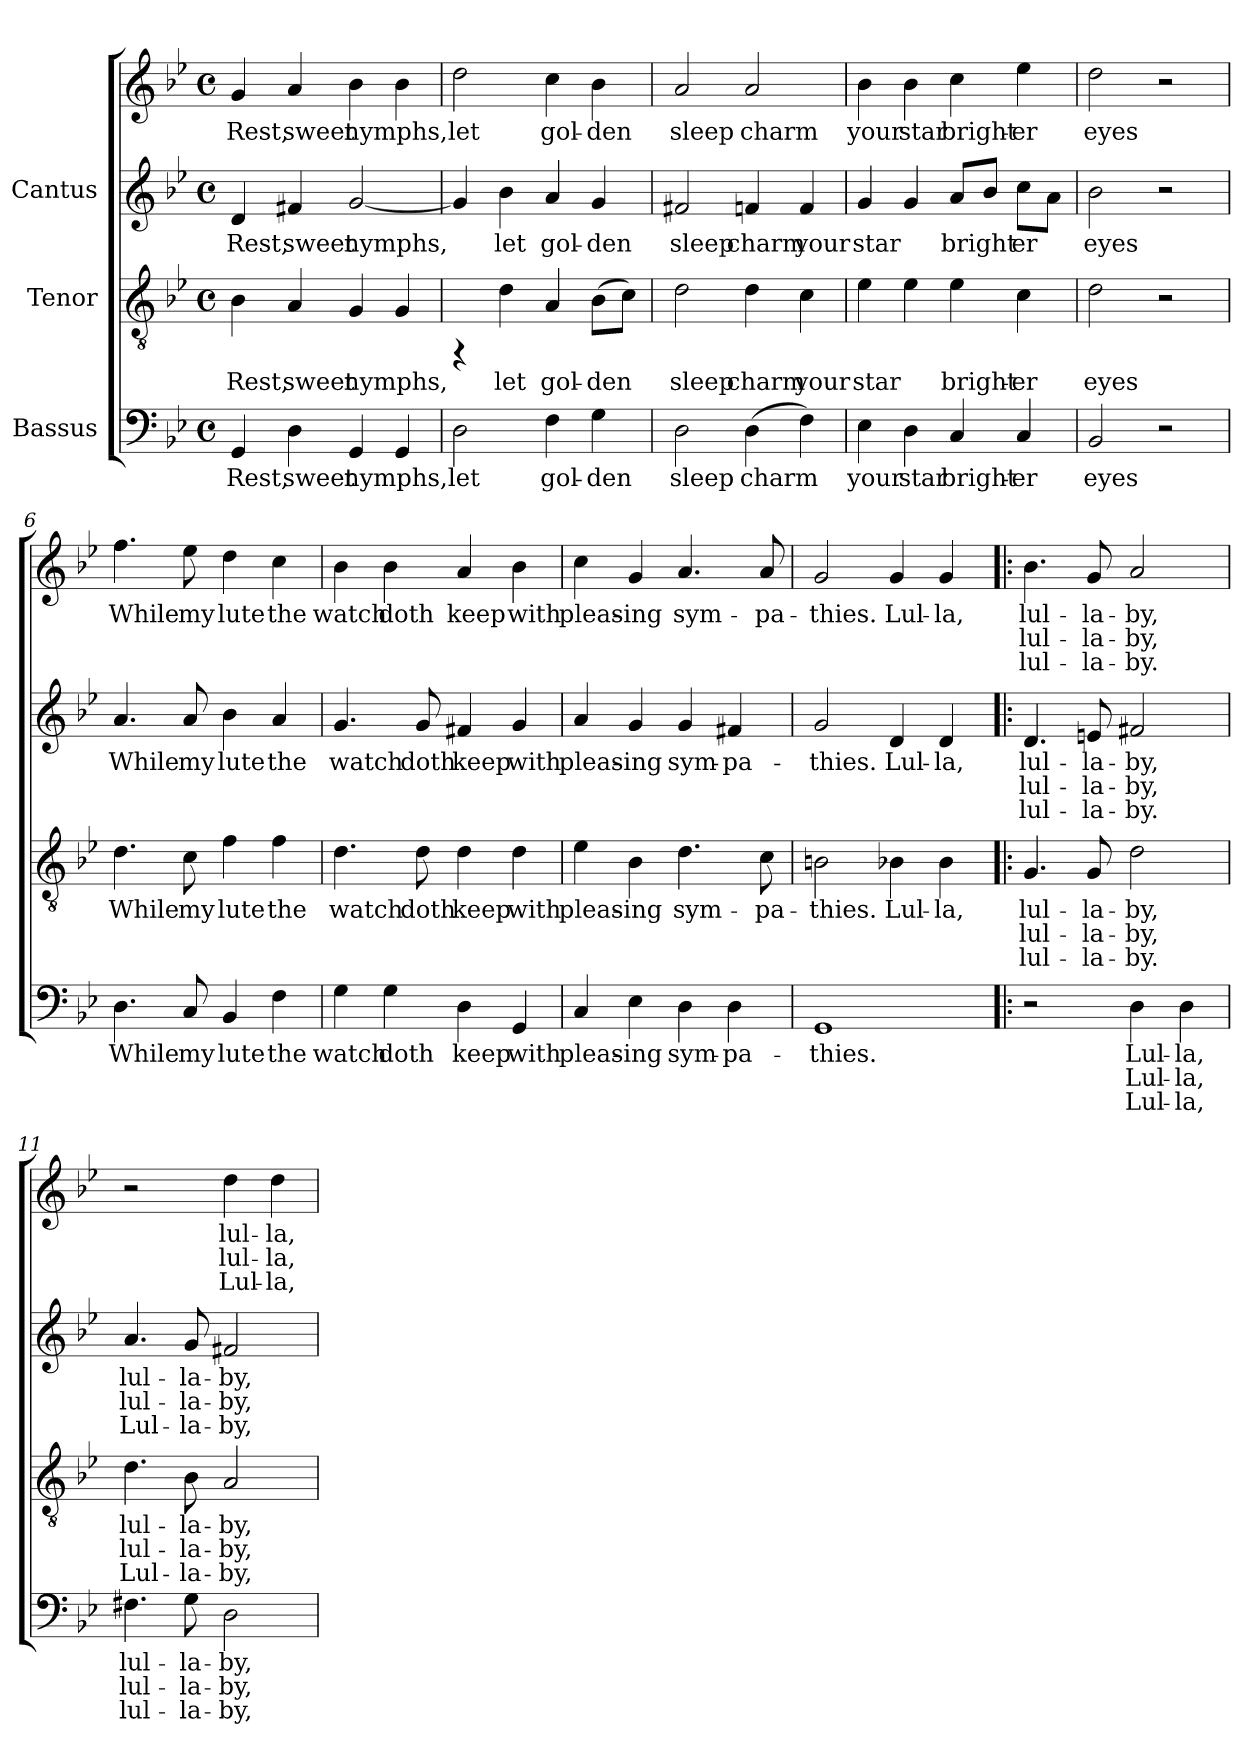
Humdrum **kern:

**kern	**text	**text	**text	**kern	**text	**text	**text	**kern	**text	**text	**text	**kern	**text	**text	**text
*part3	*part3	*part3	*part3	*part2	*part2	*part2	*part2	*part1	*part1	*part1	*part1	*part1	*part1	*part1	*part1
*staff4	*staff4	*staff4	*staff4	*staff3	*staff3	*staff3	*staff3	*staff2	*staff2	*staff2	*staff2	*staff1	*staff1	*staff1	*staff1
*I"Bassus	*	*	*	*I"Tenor	*	*	*	*I"Cantus	*	*	*	*	*	*	*
!!LO:PB:g=z
*stria5	*	*	*	*stria5	*	*	*	*stria5	*	*	*	*stria5	*	*	*
*clefF4	*	*	*	*clefGv2	*	*	*	*clefG2	*	*	*	*clefG2	*	*	*
*k[b-e-]	*	*	*	*k[b-e-]	*	*	*	*k[b-e-]	*	*	*	*k[b-e-]	*	*	*
*B-:	*	*	*	*B-:	*	*	*	*B-:	*	*	*	*B-:	*	*	*
*M4/4	*	*	*	*M4/4	*	*	*	*M4/4	*	*	*	*M4/4	*	*	*
*met(c)	*	*	*	*met(c)	*	*	*	*met(c)	*	*	*	*met(c)	*	*	*
*MM132	*	*	*	*MM132	*	*	*	*MM132	*	*	*	*MM132	*	*	*
=1	=1	=1	=1	=1	=1	=1	=1	=1	=1	=1	=1	=1	=1	=1	=1
!	!LO:LY:b:cj	!	!	!	!LO:LY:b:cj	!	!	!	!LO:LY:b:cj	!	!	!	!LO:LY:b:cj	!	!
4GG/	Rest,	.	.	4B-\	Rest,	.	.	4d/	-Rest,	.	.	4g/	Rest,	.	.
!	!LO:LY:b:cj	!	!	!	!LO:LY:b:cj	!	!	!	!LO:LY:b:cj	!	!	!	!LO:LY:b:cj	!	!
4D\	sweet	.	.	4A/	sweet	.	.	4f#X/	sweet	.	.	4a/	sweet	.	.
!	!LO:LY:b:cj	!	!	!	!LO:LY:b:cj	!	!	!	!LO:LY:b:cj	!	!	!	!LO:LY:b:cj	!	!
4GG/	nymphs,	.	.	4G/	nymphs,	.	.	[<2g/	nymphs,	.	.	4b-\	nymphs,	.	.
!	!LO:LY:b:cj	!	!	!	!LO:LY:b:cj	!	!	!	!	!	!	!	!LO:LY:b:cj	!	!
4GG/	-	.	.	4G/	-	.	.	.	.	.	.	4b-\	-	.	.
=2	=2	=2	=2	=2	=2	=2	=2	=2	=2	=2	=2	=2	=2	=2	=2
!	!LO:LY:b:cj	!	!	!	!	!	!	!	!LO:LY:b:cj	!	!	!	!LO:LY:b:cj	!	!
2D\	-let	.	.	4rFF	.	.	.	4g/]	.	.	.	2dd\	let	.	.
!	!	!	!	!	!LO:LY:b:cj	!	!	!	!LO:LY:b:cj	!	!	!	!	!	!
.	.	.	.	4d\	-let	.	.	4b-\	let	.	.	.	.	.	.
!	!LO:LY:b:cj	!	!	!	!LO:LY:b:cj	!	!	!	!LO:LY:b:cj	!	!	!	!LO:LY:b:cj	!	!
4F\	gol-	.	.	4A/	gol-	.	.	4a/	gol-	.	.	4cc\	gol-	.	.
!	!LO:LY:b:cj	!	!	!	!LO:LY:b:cj	!	!	!	!LO:LY:b:cj	!	!	!	!LO:LY:b:cj	!	!
4G\	-den	.	.	(>8B-\L	-den	.	.	4g/	-den	.	.	4b-\	-den	.	.
!	!	!	!	!	!LO:LY:b:cj	!	!	!	!	!	!	!	!	!	!
.	.	.	.	8c\J)	.	.	.	.	.	.	.	.	.	.	.
=3	=3	=3	=3	=3	=3	=3	=3	=3	=3	=3	=3	=3	=3	=3	=3
!	!LO:LY:b:cj	!	!	!	!LO:LY:b:cj	!	!	!	!LO:LY:b:cj	!	!	!	!LO:LY:b:cj	!	!
2D\	sleep	.	.	2d\	sleep	.	.	2f#X/	sleep	.	.	2a/	sleep	.	.
!	!LO:LY:b:cj	!	!	!	!LO:LY:b:cj	!	!	!	!LO:LY:b:cj	!	!	!	!LO:LY:b:cj	!	!
(>4D\	charm	.	.	4d\	charm	.	.	4fn/	charm	.	.	2a/	charm	.	.
!	!LO:LY:b:cj	!	!	!	!LO:LY:b:cj	!	!	!	!LO:LY:b:cj	!	!	!	!	!	!
4F\)	.	.	.	4c\	your	.	.	4f/	your	.	.	.	.	.	.
=4	=4	=4	=4	=4	=4	=4	=4	=4	=4	=4	=4	=4	=4	=4	=4
!	!LO:LY:b:cj	!	!	!	!LO:LY:b:cj	!	!	!	!LO:LY:b:cj	!	!	!	!LO:LY:b:cj	!	!
4E-\	your	.	.	4e-\	star	.	.	4g/	star	.	.	4b-\	your	.	.
!	!LO:LY:b:cj	!	!	!	!LO:LY:b:cj	!	!	!	!LO:LY:b:cj	!	!	!	!LO:LY:b:cj	!	!
4D\	star	.	.	4e-\	-	.	.	4g/	-	.	.	4b-\	star	.	.
!	!LO:LY:b:cj	!	!	!	!LO:LY:b:cj	!	!	!	!LO:LY:b:cj	!	!	!	!LO:LY:b:cj	!	!
4C/	bright-	.	.	4e-\	-bright-	.	.	8a/L	-bright-	.	.	4cc\	bright-	.	.
!	!	!	!	!	!	!	!	!	!LO:LY:b:cj	!	!	!	!	!	!
.	.	.	.	.	.	.	.	8b-/J	-	.	.	.	.	.	.
!	!LO:LY:b:cj	!	!	!	!LO:LY:b:cj	!	!	!	!LO:LY:b:cj	!	!	!	!LO:LY:b:cj	!	!
4C/	-er	.	.	4c\	-er	.	.	8cc\L	er	.	.	4ee-\	-er	.	.
!	!	!	!	!	!	!	!	!	!LO:LY:b:cj	!	!	!	!	!	!
.	.	.	.	.	.	.	.	8a\J	.	.	.	.	.	.	.
!!LO:LB:g=z
=5	=5	=5	=5	=5	=5	=5	=5	=5	=5	=5	=5	=5	=5	=5	=5
!	!LO:LY:b:cj	!	!	!	!LO:LY:b:cj	!	!	!	!LO:LY:b:cj	!	!	!	!LO:LY:b:cj	!	!
2BB-/	eyes	.	.	2d\	eyes	.	.	2b-\	eyes	.	.	2dd\	eyes	.	.
2r	.	.	.	2r	.	.	.	2r	.	.	.	2r	.	.	.
=6	=6	=6	=6	=6	=6	=6	=6	=6	=6	=6	=6	=6	=6	=6	=6
!	!LO:LY:b:cj	!	!	!	!LO:LY:b:cj	!	!	!	!LO:LY:b:cj	!	!	!	!LO:LY:b:cj	!	!
4.D\	While	.	.	4.d\	While	.	.	4.a/	While	.	.	4.ff\	While	.	.
!	!LO:LY:b:cj	!	!	!	!LO:LY:b:cj	!	!	!	!LO:LY:b:cj	!	!	!	!LO:LY:b:cj	!	!
8C/	my	.	.	8c\	my	.	.	8a/	my	.	.	8ee-\	my	.	.
!	!LO:LY:b:cj	!	!	!	!LO:LY:b:cj	!	!	!	!LO:LY:b:cj	!	!	!	!LO:LY:b:cj	!	!
4BB-/	lute	.	.	4f\	lute	.	.	4b-\	lute	.	.	4dd\	lute	.	.
!	!LO:LY:b:cj	!	!	!	!LO:LY:b:cj	!	!	!	!LO:LY:b:cj	!	!	!	!LO:LY:b:cj	!	!
4F\	the	.	.	4f\	the	.	.	4a/	the	.	.	4cc\	the	.	.
=7	=7	=7	=7	=7	=7	=7	=7	=7	=7	=7	=7	=7	=7	=7	=7
!	!LO:LY:b:cj	!	!	!	!LO:LY:b:cj	!	!	!	!LO:LY:b:cj	!	!	!	!LO:LY:b:cj	!	!
4G\	watch	.	.	4.d\	watch	.	.	4.g/	watch	.	.	4b-\	watch	.	.
!	!LO:LY:b:cj	!	!	!	!	!	!	!	!	!	!	!	!LO:LY:b:cj	!	!
4G\	doth	.	.	.	.	.	.	.	.	.	.	4b-\	doth	.	.
!	!	!	!	!	!LO:LY:b:cj	!	!	!	!LO:LY:b:cj	!	!	!	!	!	!
.	.	.	.	8d\	doth	.	.	8g/	doth	.	.	.	.	.	.
!	!LO:LY:b:cj	!	!	!	!LO:LY:b:cj	!	!	!	!LO:LY:b:cj	!	!	!	!LO:LY:b:cj	!	!
4D\	keep	.	.	4d\	keep	.	.	4f#X/	keep	.	.	4a/	keep	.	.
!	!LO:LY:b:cj	!	!	!	!LO:LY:b:cj	!	!	!	!LO:LY:b:cj	!	!	!	!LO:LY:b:cj	!	!
4GG/	with	.	.	4d\	with	.	.	4g/	with	.	.	4b-\	with	.	.
=8	=8	=8	=8	=8	=8	=8	=8	=8	=8	=8	=8	=8	=8	=8	=8
!	!LO:LY:b:cj	!	!	!	!LO:LY:b:cj	!	!	!	!LO:LY:b:cj	!	!	!	!LO:LY:b:cj	!	!
4C/	pleas-	.	.	4e-\	pleas-	.	.	4a/	-pleas-	.	.	4cc\	pleas-	.	.
!	!LO:LY:b:cj	!	!	!	!LO:LY:b:cj	!	!	!	!LO:LY:b:cj	!	!	!	!LO:LY:b:cj	!	!
4E-\	-ing	.	.	4B-\	-ing	.	.	4g/	-ing	.	.	4g/	-ing	.	.
!	!LO:LY:b:cj	!	!	!	!LO:LY:b:cj	!	!	!	!LO:LY:b:cj	!	!	!	!LO:LY:b:cj	!	!
4D\	sym-	.	.	4.d\	sym-	.	.	4g/	sym-	.	.	4.a/	sym-	.	.
!	!LO:LY:b:cj	!	!	!	!	!	!	!	!LO:LY:b:cj	!	!	!	!	!	!
4D\	-pa-	.	.	.	.	.	.	4f#X/	-pa-	.	.	.	.	.	.
!	!	!	!	!	!LO:LY:b:cj	!	!	!	!	!	!	!	!LO:LY:b:cj	!	!
.	.	.	.	8c\	-pa-	.	.	.	.	.	.	8a/	-pa-	.	.
=9	=9	=9	=9	=9	=9	=9	=9	=9	=9	=9	=9	=9	=9	=9	=9
!	!LO:LY:b:cj	!	!	!	!LO:LY:b:cj	!	!	!	!LO:LY:b:cj	!	!	!	!LO:LY:b:cj	!	!
1GG	-thies.	.	.	2Bn\	-thies.	.	.	2g/	thies.	.	.	2g/	-thies.	.	.
!	!	!	!	!	!LO:LY:b:cj	!	!	!	!LO:LY:b:cj	!	!	!	!LO:LY:b:cj	!	!
.	.	.	.	4B-X\	Lul-	.	.	4d/	Lul-	.	.	4g/	Lul-	.	.
!	!	!	!	!	!LO:LY:b:cj	!	!	!	!LO:LY:b:cj	!	!	!	!LO:LY:b:cj	!	!
.	.	.	.	4B-\	-la,	.	.	4d/	-la,	.	.	4g/	-la,	.	.
!!LO:PB:g=z
=10!|:	=10!|:	=10!|:	=10!|:	=10!|:	=10!|:	=10!|:	=10!|:	=10!|:	=10!|:	=10!|:	=10!|:	=10!|:	=10!|:	=10!|:	=10!|:
!	!	!	!	!	!LO:LY:b:cj	!LO:LY:b:cj	!LO:LY:b:cj	!	!LO:LY:b:cj	!LO:LY:b:cj	!LO:LY:b:cj	!	!LO:LY:b:cj	!LO:LY:b:cj	!LO:LY:b:cj
2r	.	.	.	4.G/	lul-	-lul-	-lul-	4.d/	lul-	-lul-	-lul-	4.b-\	lul-	-lul-	-lul-
!	!	!	!	!	!LO:LY:b:cj	!LO:LY:b:cj	!LO:LY:b:cj	!	!LO:LY:b:cj	!LO:LY:b:cj	!LO:LY:b:cj	!	!LO:LY:b:cj	!LO:LY:b:cj	!LO:LY:b:cj
.	.	.	.	8G/	-la-	-la-	-la-	8en/	-la-	-la-	-la-	8g/	-la-	-la-	-la-
!	!LO:LY:b:cj	!LO:LY:b:cj	!LO:LY:b:cj	!	!LO:LY:b:cj	!LO:LY:b:cj	!LO:LY:b:cj	!	!LO:LY:b:cj	!LO:LY:b:cj	!LO:LY:b:cj	!	!LO:LY:b:cj	!LO:LY:b:cj	!LO:LY:b:cj
4D\	Lul-	-Lul-	-Lul-	2d\	-by,	by,	by.	2f#X/	-by,	by,	by.	2a/	-by,	by,	by.
!	!LO:LY:b:cj	!LO:LY:b:cj	!LO:LY:b:cj	!	!	!	!	!	!	!	!	!	!	!	!
4D\	-la,	la,	la,	.	.	.	.	.	.	.	.	.	.	.	.
=11	=11	=11	=11	=11	=11	=11	=11	=11	=11	=11	=11	=11	=11	=11	=11
!	!LO:LY:b:cj	!LO:LY:b:cj	!LO:LY:b:cj	!	!LO:LY:b:cj	!LO:LY:b:cj	!LO:LY:b:cj	!	!LO:LY:b:cj	!LO:LY:b:cj	!LO:LY:b:cj	!	!	!	!
4.F#X\	lul-	-lul-	-lul-	4.d\	lul-	-lul-	-Lul-	4.a/	lul-	-lul-	-Lul-	2r	.	.	.
!	!LO:LY:b:cj	!LO:LY:b:cj	!LO:LY:b:cj	!	!LO:LY:b:cj	!LO:LY:b:cj	!LO:LY:b:cj	!	!LO:LY:b:cj	!LO:LY:b:cj	!LO:LY:b:cj	!	!	!	!
8G\	-la-	-la-	-la-	8B-\	-la-	-la-	-la-	8g/	-la-	-la-	-la-	.	.	.	.
!	!LO:LY:b:cj	!LO:LY:b:cj	!LO:LY:b:cj	!	!LO:LY:b:cj	!LO:LY:b:cj	!LO:LY:b:cj	!	!LO:LY:b:cj	!LO:LY:b:cj	!LO:LY:b:cj	!	!LO:LY:b:cj	!LO:LY:b:cj	!LO:LY:b:cj
2D\	-by,	by,	by,	2A/	-by,	by,	by,	2f#X/	-by,	by,	by,	4dd\	lul-	-lul-	-Lul-
!	!	!	!	!	!	!	!	!	!	!	!	!	!LO:LY:b:cj	!LO:LY:b:cj	!LO:LY:b:cj
.	.	.	.	.	.	.	.	.	.	.	.	4dd\	-la,	la,	la,
=	=	=	=	=	=	=	=	=	=	=	=	=	=	=	=
*-	*-	*-	*-	*-	*-	*-	*-	*-	*-	*-	*-	*-	*-	*-	*-
